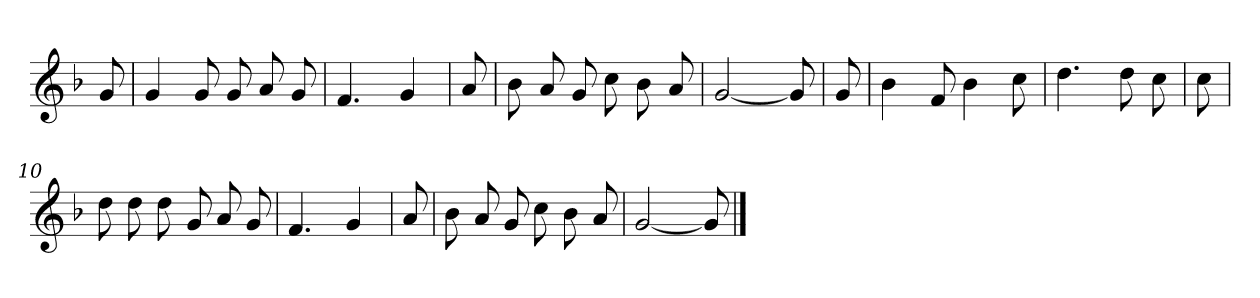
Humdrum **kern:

**kern
*part1
*staff1
*clefG2
*k[b-]
=
8g
=1
4g
8g
8g
8a
8g
=2
4.f
4g
=3
8a
=4
8b-
8a
8g
8cc
8b-
8a
=5
[2g
8g]
=6
8g
=7
4b-
8f
4b-
8cc
=8
4.dd
8dd
8cc
=9
8cc
=10
8dd
8dd
8dd
8g
8a
8g
=11
4.f
4g
=12
8a
=13
8b-
8a
8g
8cc
8b-
8a
=14
[2g
8g]
==
*-
